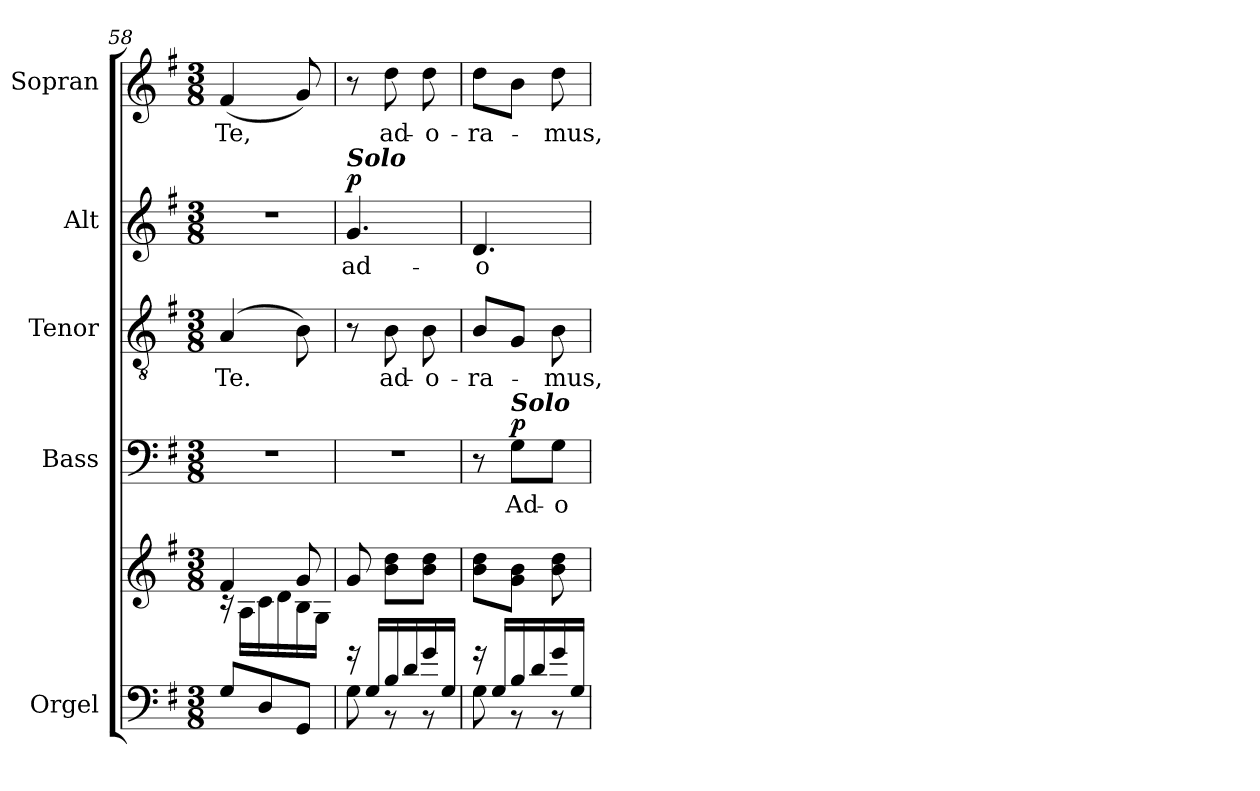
**kern	**kern	**kern	**text	**dynam	**kern	**text	**kern	**text	**dynam	**kern	**text
*part5	*part5	*part4	*part4	*part4	*part3	*part3	*part2	*part2	*part2	*part1	*part1
*staff6	*staff5	*staff4	*staff4	*staff4	*staff3	*staff3	*staff2	*staff2	*staff2	*staff1	*staff1
*I"Orgel	*	*I"Bass	*	*	*I"Tenor	*	*I"Alt	*	*	*I"Sopran	*
*I'Org.	*	*I'B.	*	*	*I'T.	*	*I'A.	*	*	*I'S.	*
*clefF4	*clefG2	*clefF4	*	*	*clefGv2	*	*clefG2	*	*	*clefG2	*
*k[f#]	*k[f#]	*k[f#]	*	*	*k[f#]	*	*k[f#]	*	*	*k[f#]	*
*G:	*G:	*G:	*	*	*G:	*	*G:	*	*	*G:	*
*M3/8	*M3/8	*M3/8	*	*	*M3/8	*	*M3/8	*	*	*M3/8	*
=58	=58	=58	=58	=58	=58	=58	=58	=58	=58	=58	=58
*	*^	*	*	*	*	*	*	*	*	*	*
!	!	!	!	!	!	!	!LO:LY:b	!	!	!	!	!LO:LY:b
8G/L	4f#/	16rB	4.r	.	.	(4A/	Te.	4.r	.	.	(<4f#/	Te,
.	.	16A\LL	.	.	.	.	.	.	.	.	.	.
8D/	.	16c\	.	.	.	.	.	.	.	.	.	.
.	.	16d\	.	.	.	.	.	.	.	.	.	.
8GG/J	8g/	16B\	.	.	.	8B\)	.	.	.	.	8g/)	.
.	.	16G\JJ	.	.	.	.	.	.	.	.	.	.
=59	=59	=59	=59	=59	=59	=59	=59	=59	=59	=59	=59	=59
*^	*	*	*	*	*	*	*	*	*	*	*	*
!	!	!	!	!	!	!	!	!	!LO:TX:a:Bi:t=Solo	!	!	!	!
!	!	!	!	!	!	!	!	!	!	!LO:LY:b	!LO:DY:a	!	!
*	*	*v	*v	*	*	*	*	*	*	*	*	*	*
16rf	8G\	8g/	4.r	.	.	8r	.	4.g/	ad-	p	8r	.
16G/LL	.	.	.	.	.	.	.	.	.	.	.	.
!	!	!	!	!	!	!	!LO:LY:b	!	!	!	!	!LO:LY:b
16B/	8r	8b\ 8dd\L	.	.	.	8B\	ad-	.	.	.	8dd\	ad-
16d/	.	.	.	.	.	.	.	.	.	.	.	.
!	!	!	!	!	!	!	!LO:LY:b	!	!	!	!	!LO:LY:b
16g/	8r	8b\ 8dd\J	.	.	.	8B\	-o-	.	.	.	8dd\	-o-
16G/JJ	.	.	.	.	.	.	.	.	.	.	.	.
=60	=60	=60	=60	=60	=60	=60	=60	=60	=60	=60	=60	=60
!	!	!	!	!	!	!	!LO:LY:b	!	!LO:LY:b	!	!	!LO:LY:b
16rf	8G\	8b\ 8dd\L	8r	.	.	8B/L	-ra-	4.d/	-o-	.	8dd\L	-ra-
16G/LL	.	.	.	.	.	.	.	.	.	.	.	.
!	!	!	!LO:TX:a:Bi:t=Solo	!	!	!	!	!	!	!	!	!
!	!	!	!	!LO:LY:b	!LO:DY:a	!	!	!	!	!	!	!
16B/	8r	8g\ 8b\J	8G\L	Ad-	p	8G/J	.	.	.	.	8b\J	.
16d/	.	.	.	.	.	.	.	.	.	.	.	.
!	!	!	!	!LO:LY:b	!	!	!LO:LY:b	!	!	!	!	!LO:LY:b
16g/	8r	8b\ 8dd\	8G\J	-o-	.	8B\	-mus,	.	.	.	8dd\	-mus,
16G/JJ	.	.	.	.	.	.	.	.	.	.	.	.
*v	*v	*	*	*	*	*	*	*	*	*	*	*
=	=	=	=	=	=	=	=	=	=	=	=
*-	*-	*-	*-	*-	*-	*-	*-	*-	*-	*-	*-
